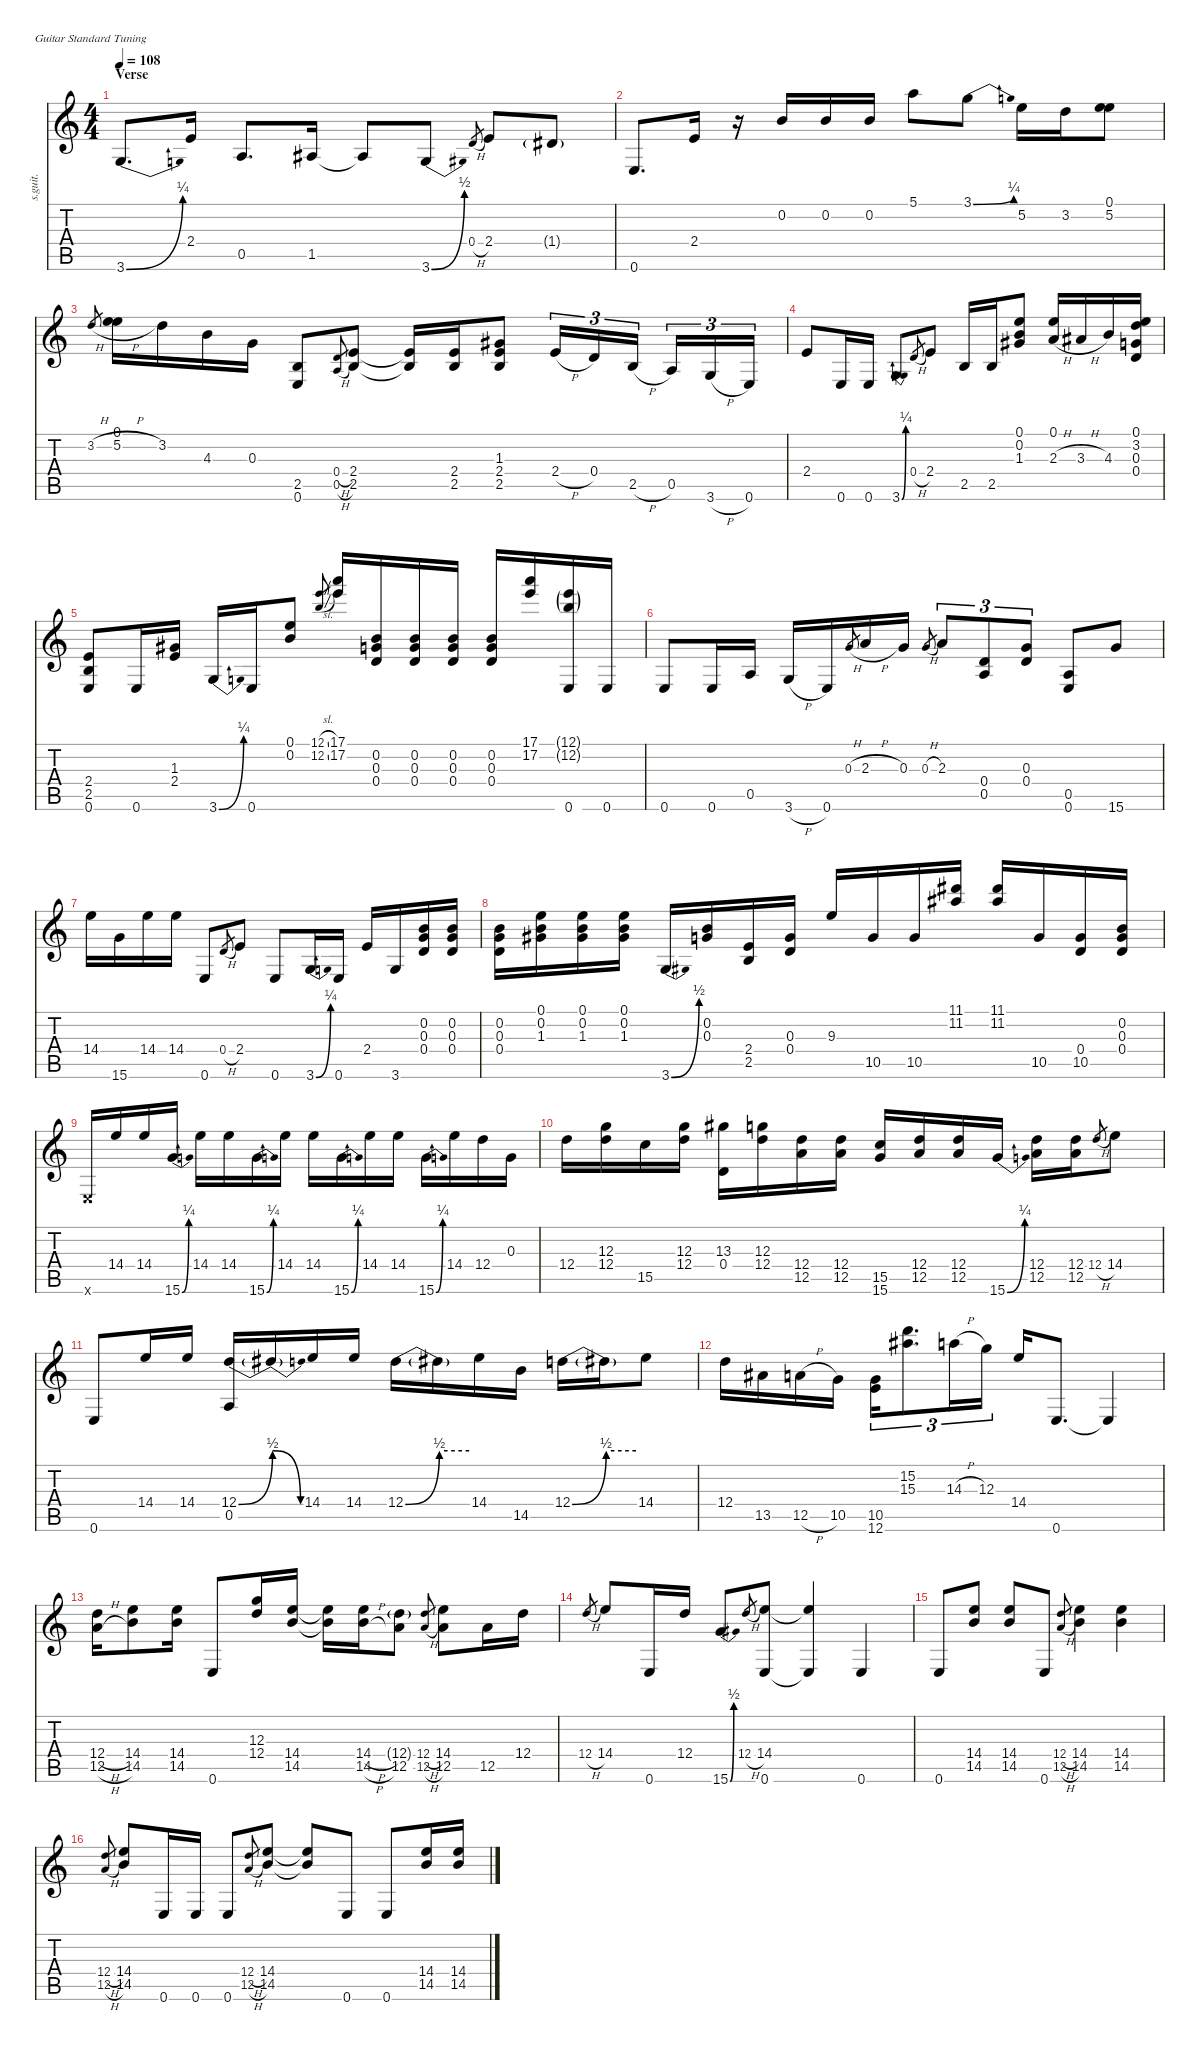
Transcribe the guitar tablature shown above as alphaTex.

\defaultSystemsLayout 4
\hideDynamics
\bracketExtendMode nobrackets
\otherSystemsTrackNameOrientation horizontal
\track ("Guitar (Jimi Hendrix)" "s.guit.") {instrument acousticguitarsteel}
\staff {score tabs}
\tuning (E4 B3 G3 D3 A2 E2)
\ts (4 4)
\section ("" "Verse")
\tempo 108
\clef g2
\ks c
3.6{be (bend 0 0 39.999998399999996 1)}.8{d dy f beam Up} 2.4.16{beam Up} 0.5.8{d beam Up} 1.5{acc #}.16{beam Up} 1.5{t acc #}.8{beam Up} 3.6{be (bend 0 0 30 2)}.8{beam Up} 0.4{h}.8{gr dy mp beam Up} 2.4.8{dy f beam Up} 1.4{g acc #}.8{dy mf beam Up} |
0.6.8{d dy f beam Up} 2.4.16{beam Up} r.16{beam Up} 0.2.16{beam Up} 0.2.16{beam Up} 0.2.16{beam Up} 5.1.8{beam Down} 3.1{be (bend 0 0 30 1)}.8{beam Down} 5.2.16{beam Down} 3.2.16{beam Down} (0.1 5.2).8{beam Down} |
3.2{h}.8{gr dy mf beam Up} (0.1 5.2{h}).16{dy ff beam Down} 3.2.16{dy f beam Down} 4.3.16{beam Down} 0.3.16{beam Down} (2.5 0.6).8{beam Up} (0.4{h} 0.5{h}).8{gr dy mf beam Up} (2.4 2.5).8{dy ff beam Up} (2.4{t} 2.5{t}).16{dy f beam Up} (2.4 2.5).16{beam Up} (1.3{acc #} 2.4 2.5).8{beam Up} 2.4{h}.16{tu (3 2) beam Up} 0.4.16{tu (3 2) beam Up} 2.5{h}.16{tu (3 2) beam Up} 0.5.16{tu (3 2) beam Up} 3.6{h}.16{tu (3 2) beam Up} 0.6.16{tu (3 2) beam Up} |
2.4.8{dy ff beam Up} 0.6.16{dy f beam Up} 0.6.16{beam Up} 3.6{be (bend 0 0 30 1)}.8{beam Up} 0.4{h}.8{gr dy mf beam Up} 2.4.8{dy ff beam Up} 2.5.16{dy f beam Up} 2.5.16{beam Up} (0.1 0.2 1.3{acc #}).8{beam Up} (0.1 2.3{h}).16{beam Up} 3.3{h acc #}.16{beam Up} 4.3.16{beam Up} (0.1 3.2 0.3 0.4).16{beam Up} |
(2.4 2.5 0.6).8{beam Up} 0.6.16{beam Up} (1.3{acc #} 2.4).16{beam Up} 3.6{be (bend 0 0 30 1)}.16{beam Up} 0.6.16{dy mf beam Up} (0.1 0.2).8{dy ff beam Up} (12.1{sl} 12.2{sl}).8{gr dy mf beam Up} (17.1 17.2).16{dy ff beam Up} (0.2 0.3 0.4).16{dy f beam Up} (0.2 0.3 0.4).16{beam Up} (0.2 0.3 0.4).16{beam Up} (0.2 0.3 0.4).16{beam Up} (17.1 17.2).16{dy ff beam Up} (12.1{g} 12.2{g} 0.6).16{dy f beam Up} 0.6.16{beam Up} |
0.6.8{dy ff beam Up} 0.6.16{dy f beam Up} 0.5.16{beam Up} 3.6{h}.16{dy ff beam Up} 0.6.16{dy f beam Up} 0.3{h}.8{gr dy mf beam Up} 2.3{h}.16{dy ff beam Up} 0.3.16{dy f beam Up} 0.3{h}.8{gr dy mp beam Up} 2.3.8{tu (3 2) dy f beam Up} (0.4 0.5).8{tu (3 2) beam Up} (0.3 0.4).8{tu (3 2) beam Up} (0.5 0.6).8{beam Up} 15.6.8{beam Up} |
14.4.16{dy ff beam Down} 15.6.16{dy f beam Down} 14.4.16{beam Down} 14.4.16{beam Down} 0.6.8{beam Up} 0.4{h}.8{gr dy mf beam Up} 2.4.8{dy ff beam Up} 0.6.8{dy f beam Up} 3.6{be (bend 0 0 30 1)}.16{beam Up} 0.6.16{dy mf beam Up} 2.4.16{dy f beam Up} 3.6.16{beam Up} (0.2 0.3 0.4).16{beam Up} (0.2 0.3 0.4).16{beam Up} |
(0.2 0.3 0.4).16{beam Down} (0.1 0.2 1.3{acc #}).16{beam Down} (0.1 0.2 1.3{acc #}).16{beam Down} (0.1 0.2 1.3{acc #}).16{beam Down} 3.6{be (bend 0 0 30 2)}.16{beam Up} (0.2 0.3).16{beam Up} (2.4 2.5).16{beam Up} (0.3 0.4).16{beam Up} 9.3.16{beam Up} 10.5.16{beam Up} 10.5.16{beam Up} (11.1{acc #} 11.2{acc #}).16{beam Up} (11.1{acc #} 11.2{acc #}).16{beam Up} 10.5.16{beam Up} (0.4 10.5).16{beam Up} (0.2 0.3 0.4).16{beam Up} |
0.6{x}.16{beam Up} 14.4.16{beam Up} 14.4.16{beam Up} 15.6{be (bend 0 0 30 1)}.16{dy ff beam Up} 14.4.16{dy f beam Down} 14.4.16{beam Down} 15.6{be (bend 0 0 30 1)}.16{dy ff beam Down} 14.4.16{dy f beam Down} 14.4.16{beam Down} 15.6{be (bend 0 0 30 1)}.16{dy ff beam Down} 14.4.16{dy f beam Down} 14.4.16{beam Down} 15.6{be (bend 0 0 30 1)}.16{dy ff beam Down} 14.4.16{dy f beam Down} 12.4.16{beam Down} 0.3.16{beam Down} |
12.4.16{beam Down} (12.3 12.4).16{beam Down} 15.5.16{beam Down} (12.3 12.4).16{beam Down} (13.3{acc #} 0.4).16{beam Down} (12.3 12.4).16{beam Down} (12.4 12.5).16{beam Down} (12.4 12.5).16{beam Down} (15.5 15.6).16{beam Up} (12.4 12.5).16{beam Up} (12.4 12.5).16{beam Up} 15.6{be (bend 0 0 30 1)}.16{beam Up} (12.4 12.5).16{beam Down} (12.4 12.5).16{beam Down} 12.4{h}.8{gr dy mp beam Up} 14.4.8{dy f beam Down} |
0.6.8{beam Up} 14.4.16{beam Up} 14.4.16{beam Up} (12.4{be (bend 0 0 60 2)} 0.5).16{beam Up} 12.4{be (release 0 2 60 0) t}.16{beam Up} 14.4.16{beam Up} 14.4.16{beam Up} 12.4{be (bend 0 0 60 2)}.16{beam Down} 12.4{be (hold 0 2 60 2) t}.16{beam Down} 14.4.16{beam Down} 14.5.16{beam Down} 12.4{be (bend 0 0 60 2)}.16{beam Down} 12.4{be (hold 0 2 60 2) t}.16{beam Down} 14.4.8{beam Down} |
12.4.16{beam Down} 13.5{acc #}.16{beam Down} 12.5{h}.16{beam Down} 10.5.16{beam Down} (10.5 12.6).16{tu (3 2) beam Down} (15.2 15.3{acc #}).8{d tu (3 2) beam Down} 14.3{h}.16{tu (3 2) beam Down} 12.3.16{tu (3 2) beam Down} 14.4.16{beam Up} 0.6.8{d dy ff beam Up} 0.6{t}.4{dy f beam Up} |
(12.4{h} 12.5{h}).16{beam Down} (14.4 14.5).8{beam Down} (14.4 14.5).16{beam Down} 0.6.8{beam Up} (12.3 12.4).16{beam Up} (14.4 14.5).16{dy mf beam Up} (14.4{t} 14.5{t}).16{dy f beam Down} (14.4{h} 14.5{h}).16{beam Down} (12.4{g} 12.5).8{beam Down} (12.4{h} 12.5{h}).8{gr dy mp beam Up} (14.4 12.5).8{dy f beam Down} 12.5.16{beam Down} 12.4.16{beam Down} |
12.4{h}.8{gr dy mp beam Up} 14.4.8{dy f beam Up} 0.6.16{beam Up} 12.4.16{beam Up} 15.6{be (bend 0 0 30 2)}.8{beam Up} 12.4{h}.8{gr dy mp beam Up} (14.4 0.6).8{dy f beam Up} (14.4{t} 0.6{t}).4{beam Up} 0.6.4{beam Up} |
0.6.8{beam Up} (14.4 14.5).8{beam Up} (14.4 14.5).8{beam Up} 0.6.8{beam Up} (12.4{h} 12.5{h}).8{gr dy mp beam Up} (14.4 14.5).4{dy f beam Down} (14.4 14.5).4{beam Down} |
(12.4{h} 12.5{h}).8{gr dy mp beam Up} (14.4 14.5).8{dy f beam Up} 0.6.16{beam Up} 0.6.16{beam Up} 0.6.8{beam Up} (12.4{h} 12.5{h}).8{gr dy mp beam Up} (14.4 14.5).8{dy f beam Up} (14.4{t} 14.5{t}).8{beam Up} 0.6.8{beam Up} 0.6.8{beam Up} (14.4 14.5).16{beam Up} (14.4 14.5).16{beam Up}
